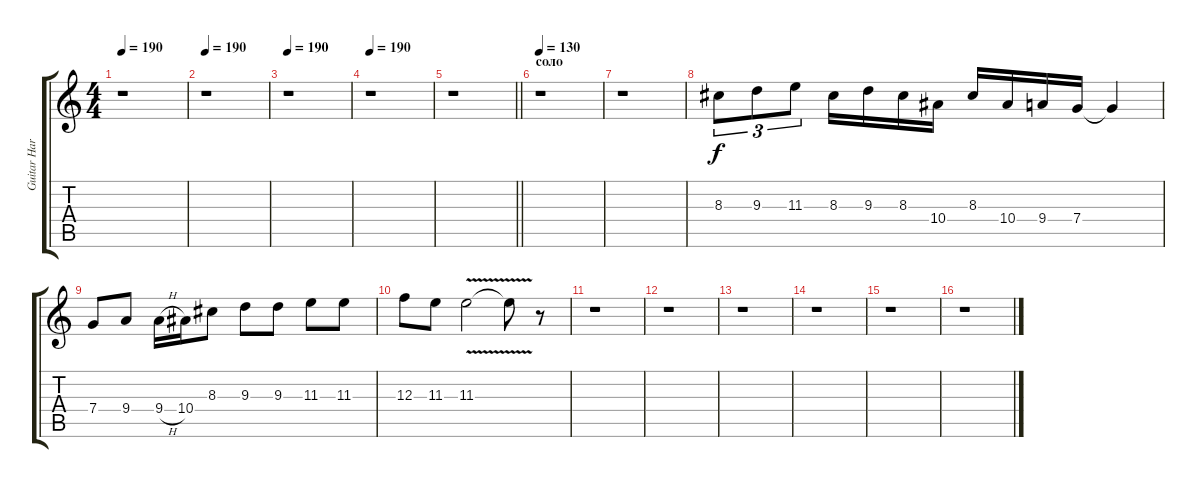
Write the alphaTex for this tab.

\track ("Guitar Harmonies" "Guitar Har") {instrument distortionguitar}
\staff {score tabs}
\tuning (D4 A3 F3 C3 G2 D2) {hide}
\ts (4 4)
\tempo 190
\clef g2
\ks c
r.1{dy f} |
\tempo 190
r.1 |
\tempo 190
r.1 |
\tempo 190
r.1 |
\barLineRight lightlight
r.1 |
\section ("" "соло")
\tempo 130
r.1 |
r.1 |
8.3.8{tu (3 2) volume 16} 9.3.8{tu (3 2)} 11.3.8{tu (3 2)} 8.3.16 9.3.16 8.3.16 10.4.16 8.3.16 10.4.16 9.4.16 7.4.16 7.4{t}.4 |
7.4.8 9.4.8 9.4{h}.16 10.4.16 8.3.8 9.3.8 9.3.8 11.3.8 11.3.8 |
12.3.8 11.3.8 11.3{v}.2 11.3{t}.8 r.8 |
r.1 |
r.1 |
r.1 |
r.1 |
r.1 |
r.1
